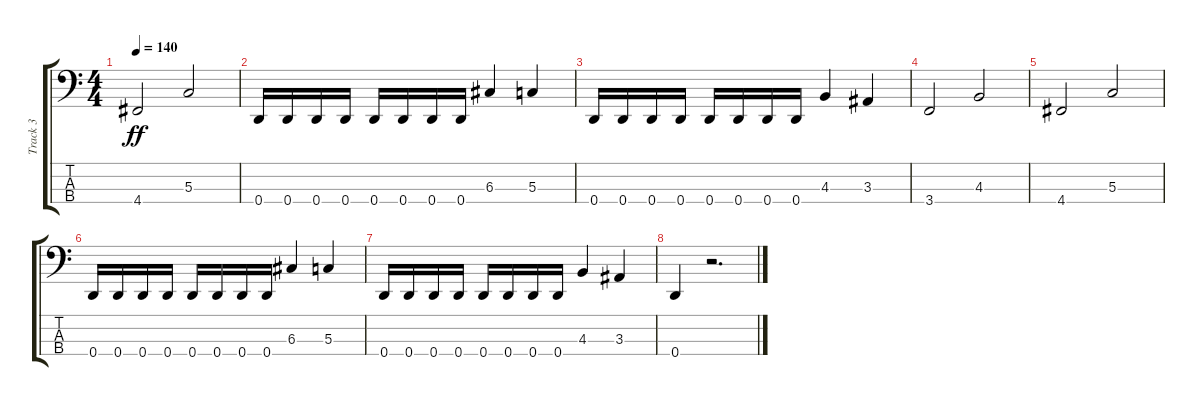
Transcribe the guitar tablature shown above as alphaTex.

\track ("Track 3" "Track 3") {instrument electricbassfinger}
\staff {score tabs}
\tuning (F2 C2 G1 D1) {hide}
\ts (4 4)
\tempo 140
\clef f4
\ks c
4.4.2{dy ff} 5.3.2 |
0.4.16 0.4.16 0.4.16 0.4.16 0.4.16 0.4.16 0.4.16 0.4.16 6.3.4 5.3.4 |
0.4.16 0.4.16 0.4.16 0.4.16 0.4.16 0.4.16 0.4.16 0.4.16 4.3.4 3.3.4 |
3.4.2 4.3.2 |
4.4.2 5.3.2 |
0.4.16 0.4.16 0.4.16 0.4.16 0.4.16 0.4.16 0.4.16 0.4.16 6.3.4 5.3.4 |
0.4.16 0.4.16 0.4.16 0.4.16 0.4.16 0.4.16 0.4.16 0.4.16 4.3.4 3.3.4 |
0.4.4 r.2{d}
